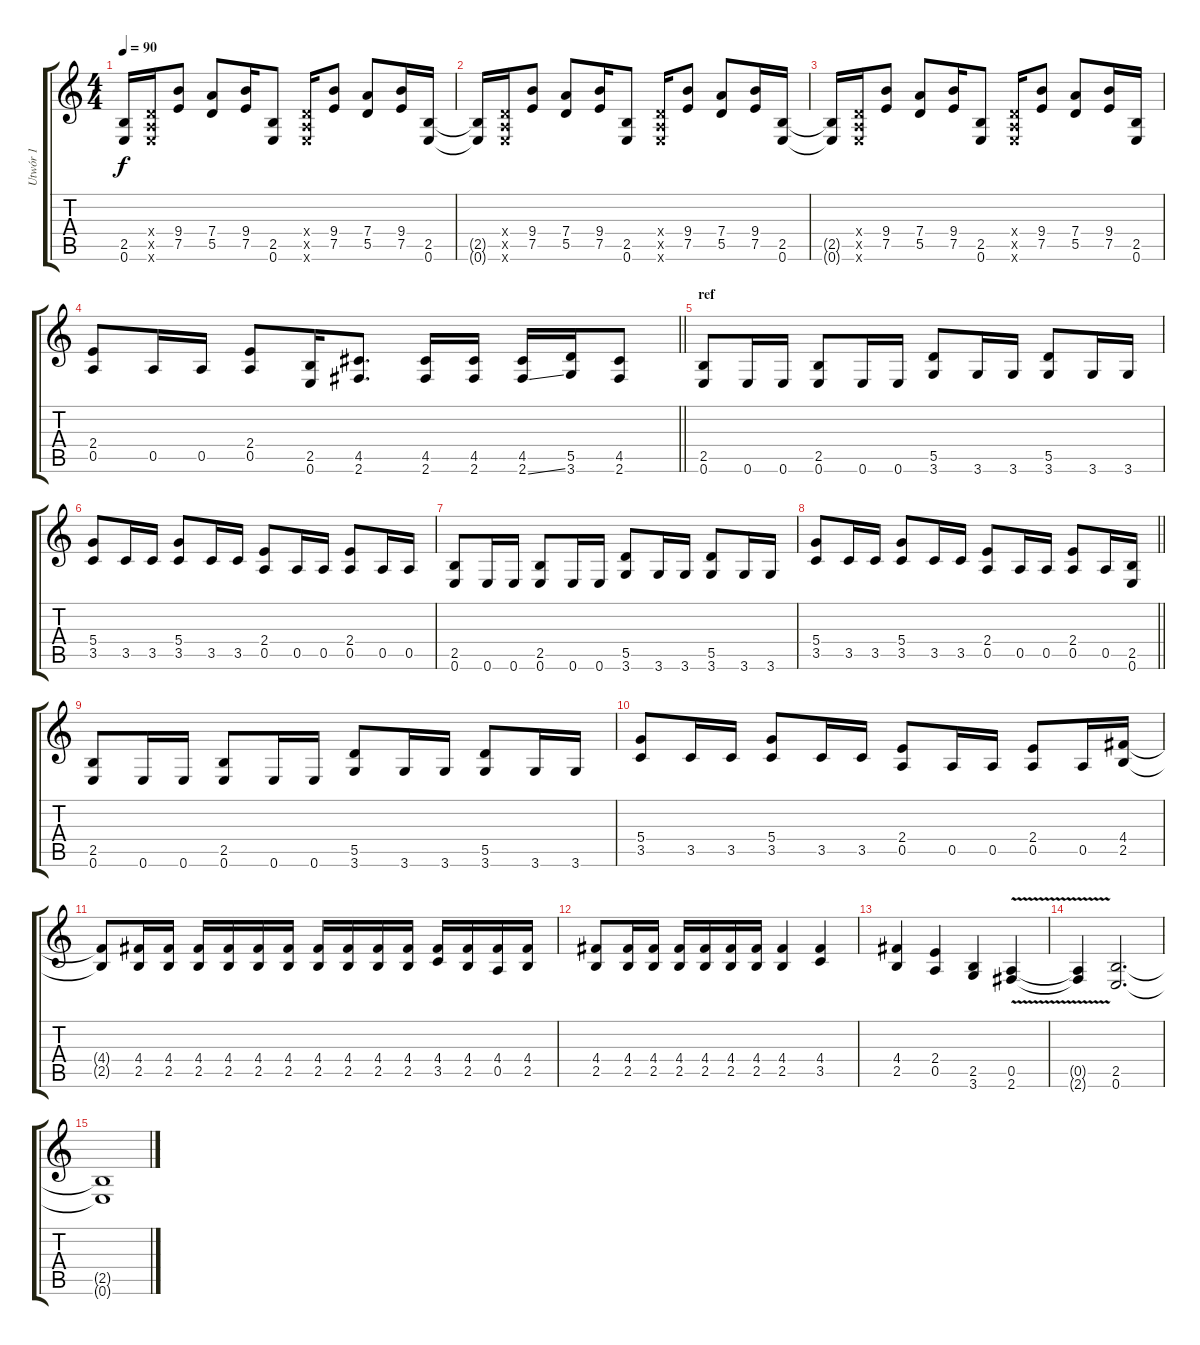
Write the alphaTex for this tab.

\track ("Utwór 1" "Utwór 1") {instrument distortionguitar}
\staff {score tabs}
\tuning (E4 B3 G3 D3 A2 E2) {hide}
\ts (4 4)
\tempo 90
\clef g2
\ks c
(2.5{t} 0.6{t}).16{dy f} (0.4{x} 0.5{x} 0.6{x}).16 (9.4 7.5).8 (7.4 5.5).8 (9.4 7.5).16 (2.5 0.6).8 (0.4{x} 0.5{x} 0.6{x}).16 (9.4 7.5).8 (7.4 5.5).8 (9.4 7.5).16 (2.5 0.6).16 |
(2.5{t} 0.6{t}).16 (0.4{x} 0.5{x} 0.6{x}).16 (9.4 7.5).8 (7.4 5.5).8 (9.4 7.5).16 (2.5 0.6).8 (0.4{x} 0.5{x} 0.6{x}).16 (9.4 7.5).8 (7.4 5.5).8 (9.4 7.5).16 (2.5 0.6).16 |
(2.5{t} 0.6{t}).16 (0.4{x} 0.5{x} 0.6{x}).16 (9.4 7.5).8 (7.4 5.5).8 (9.4 7.5).16 (2.5 0.6).8 (0.4{x} 0.5{x} 0.6{x}).16 (9.4 7.5).8 (7.4 5.5).8 (9.4 7.5).16 (2.5 0.6).16 |
\barLineRight lightlight
(2.4 0.5).8 0.5.16 0.5.16 (2.4 0.5).8 (2.5 0.6).16 (4.5 2.6).8{d} (4.5 2.6).16 (4.5 2.6).16 (4.5 2.6{ss}).16 (5.5 3.6).16 (4.5 2.6).8 |
\section ("" "ref")
(2.5 0.6).8 0.6.16 0.6.16 (2.5 0.6).8 0.6.16 0.6.16 (5.5 3.6).8 3.6.16 3.6.16 (5.5 3.6).8 3.6.16 3.6.16 |
(5.4 3.5).8 3.5.16 3.5.16 (5.4 3.5).8 3.5.16 3.5.16 (2.4 0.5).8 0.5.16 0.5.16 (2.4 0.5).8 0.5.16 0.5.16 |
(2.5 0.6).8 0.6.16 0.6.16 (2.5 0.6).8 0.6.16 0.6.16 (5.5 3.6).8 3.6.16 3.6.16 (5.5 3.6).8 3.6.16 3.6.16 |
\barLineRight lightlight
(5.4 3.5).8 3.5.16 3.5.16 (5.4 3.5).8 3.5.16 3.5.16 (2.4 0.5).8 0.5.16 0.5.16 (2.4 0.5).8 0.5.16 (2.5 0.6).16 |
(2.5 0.6).8 0.6.16 0.6.16 (2.5 0.6).8 0.6.16 0.6.16 (5.5 3.6).8 3.6.16 3.6.16 (5.5 3.6).8 3.6.16 3.6.16 |
(5.4 3.5).8 3.5.16 3.5.16 (5.4 3.5).8 3.5.16 3.5.16 (2.4 0.5).8 0.5.16 0.5.16 (2.4 0.5).8 0.5.16 (4.4 2.5).16 |
(4.4{t} 2.5{t}).8 (4.4 2.5).16 (4.4 2.5).16 (4.4 2.5).16 (4.4 2.5).16 (4.4 2.5).16 (4.4 2.5).16 (4.4 2.5).16 (4.4 2.5).16 (4.4 2.5).16 (4.4 2.5).16 (4.4 3.5).16 (4.4 2.5).16 (4.4 0.5).16 (4.4 2.5).16 |
(4.4 2.5).8 (4.4 2.5).16 (4.4 2.5).16 (4.4 2.5).16 (4.4 2.5).16 (4.4 2.5).16 (4.4 2.5).16 (4.4 2.5).4 (4.4 3.5).4 |
(4.4 2.5).4 (2.4 0.5).4 (2.5 3.6).4 (0.5{v} 2.6{v}).4 |
(0.5{t} 2.6{t}).4 (2.5 0.6).2{d} |
(2.5{t} 0.6{t}).1
